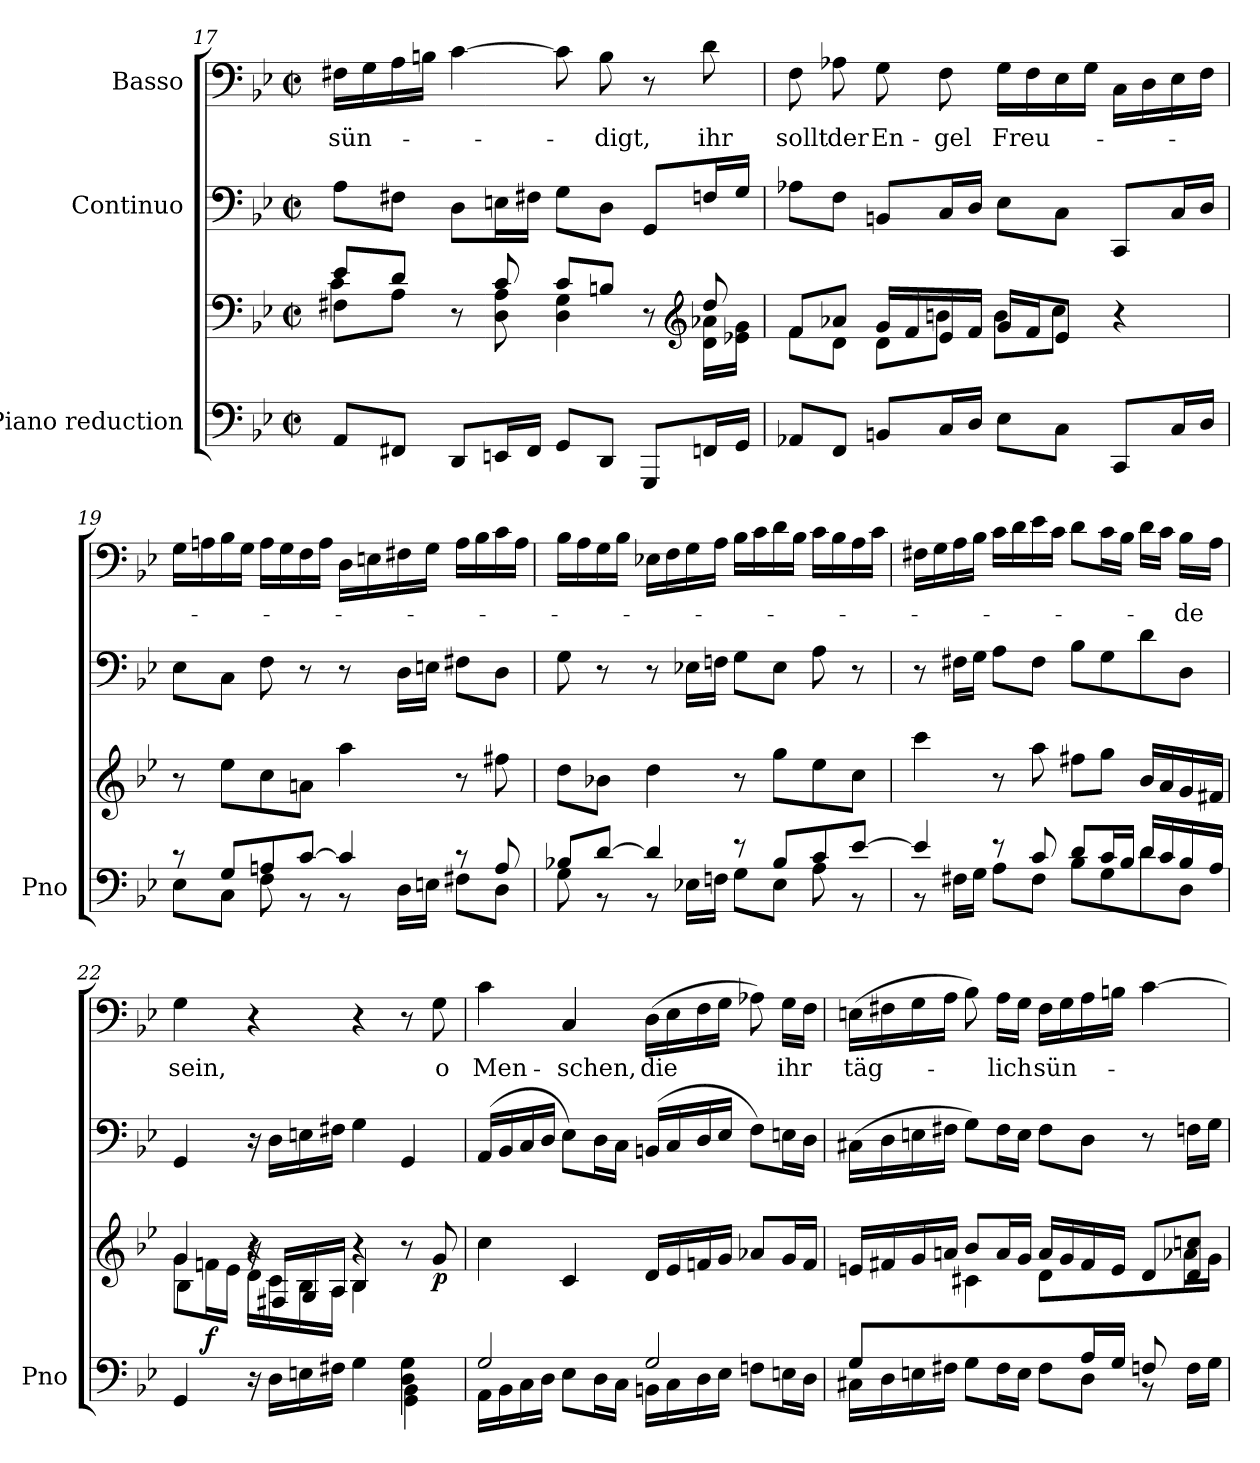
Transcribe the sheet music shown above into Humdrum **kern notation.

**kern	**kern	**dynam	**kern	**dynam	**kern	**text
*part3	*part3	*part3	*part2	*part2	*part1	*part1
*staff4	*staff3	*staff3/4	*staff2	*staff2	*staff1	*staff1
*I"Piano reduction	*	*	*I"Continuo	*	*I"Basso	*
*I'Pno	*	*	*	*	*	*
*clefF4	*clefF4	*	*clefF4	*	*clefF4	*
*k[b-e-]	*k[b-e-]	*	*k[b-e-]	*	*k[b-e-]	*
*M2/2	*M2/2	*	*M2/2	*	*M2/2	*
*met(c|)	*met(c|)	*	*met(c|)	*	*met(c|)	*
=17	=17	=17	=17	=17	=17	=17
*	*^	*	*	*	*	*
*	*	*^	*	*	*	*	*
!	!	!	!	!	!	!	!	!LO:LY:b
8AA/L	8e-/L	8F#X\L	4c\	.	8A\L	.	16F#X\LL	sün-
.	.	.	.	.	.	.	16G\	.
8FF#X/J	8d/J	8A\J	.	.	8F#X\J	.	16A\	.
.	.	.	.	.	.	.	16Bn\JJ	.
8DD/L	8r	8ryy	4ryy	.	8D\L	.	[4c\	.
16EEn/L	8c/	8D\ 8A\	.	.	16En\L	.	.	.
16FF#/JJ	.	.	.	.	16F#X\JJ	.	.	.
8GG/L	8c/L	4D\ 4G\	2ryy	.	8G\L	.	8c\]	.
!	!	!	!	!	!	!	!	!LO:LY:b
8DD/J	8Bn/J	.	.	.	8D\J	.	8B\	-digt,
8GGG/L	8r	8ryy	.	.	8GG/L	.	8r	.
*	*clefG2	*	*	*	*	*	*	*
!	!	!	!	!	!	!	!	!LO:LY:b
16FFn/L	8dd/	16d\ 16a-X\LL	.	.	16Fn/L	.	8d\	ihr
16GG/JJ	.	16e-X\ 16g\JJ	.	.	16G/JJ	.	.	.
*	*	*v	*v	*	*	*	*	*
!!LO:PB:g=z
=18	=18	=18	=18	=18	=18	=18	=18
!	!	!	!	!	!	!	!LO:LY:b
8AA-X/L	8f/L	8f\L	.	8A-X\L	.	8F\	sollt
!	!	!	!	!	!	!	!LO:LY:b
8FF/J	8a-X/J	8d\J	.	8F\J	.	8A-X\	der
!	!	!	!	!	!	!	!LO:LY:b
8BBn/L	16g/LL	8d\L	.	8BBn/L	.	8G\	En-
.	16f/	.	.	.	.	.	.
!	!	!	!	!	!	!	!LO:LY:b
16C/L	16e-/	8bn\J	.	16C/L	.	8F\	-gel
16D/JJ	16f/JJ	.	.	16D/JJ	.	.	.
!	!	!	!	!	!	!	!LO:LY:b
8E-\L	16g/LL	8b\L	.	8E-\L	.	16G\LL	Freu-
.	16f/J	.	.	.	.	16F\	.
8C\J	8e-/J	8cc\J	.	8C\J	.	16E-\	.
.	.	.	.	.	.	16G\JJ	.
8CC/L	4r	4ryy	.	8CC/L	.	16C\LL	.
.	.	.	.	.	.	16D\	.
16C/L	.	.	.	16C/L	.	16E-\	.
16D/JJ	.	.	.	16D/JJ	.	16F\JJ	.
*	*v	*v	*	*	*	*	*
=19	=19	=19	=19	=19	=19	=19
*^	*	*	*	*	*	*
8r	8E-\L	8r	.	8E-\L	.	16G\LL	.
.	.	.	.	.	.	16An\	.
8G/L	8C\J	8ee-\L	.	8C\J	.	16B-\	.
.	.	.	.	.	.	16G\JJ	.
8An/	8F\	8cc\	.	8F\	.	16A\LL	.
.	.	.	.	.	.	16G\	.
[8c/J	8r	8an\J	.	8r	.	16F\	.
.	.	.	.	.	.	16A\JJ	.
4c/]	8r	4aa\	.	8r	.	16D\LL	.
.	.	.	.	.	.	16En\	.
.	16D\LL	.	.	16D\LL	.	16F#X\	.
.	16En\JJ	.	.	16En\JJ	.	16G\JJ	.
8r	8F#X\L	8r	.	8F#X\L	.	16A\LL	.
.	.	.	.	.	.	16B-\	.
8A/	8D\J	8ff#X\	.	8D\J	.	16c\	.
.	.	.	.	.	.	16A\JJ	.
=20	=20	=20	=20	=20	=20	=20	=20
8B-X/L	8G\	8dd\L	.	8G\	.	16B-\LL	.
.	.	.	.	.	.	16A\	.
[8d/J	8r	8b-X\J	.	8r	.	16G\	.
.	.	.	.	.	.	16B-\JJ	.
4d/]	8r	4dd\	.	8r	.	16E-X\LL	.
.	.	.	.	.	.	16F\	.
.	16E-X\LL	.	.	16E-X\LL	.	16G\	.
.	16Fn\JJ	.	.	16Fn\JJ	.	16A\JJ	.
8r	8G\L	8r	.	8G\L	.	16B-\LL	.
.	.	.	.	.	.	16c\	.
8B-/L	8E-\J	8gg\L	.	8E-\J	.	16d\	.
.	.	.	.	.	.	16B-\JJ	.
8c/	8A\	8ee-\	.	8A\	.	16c\LL	.
.	.	.	.	.	.	16B-\	.
[8e-/J	8r	8cc\J	.	8r	.	16A\	.
.	.	.	.	.	.	16c\JJ	.
=21	=21	=21	=21	=21	=21	=21	=21
4e-/]	8r	4ccc\	.	8r	.	16F#X\LL	.
.	.	.	.	.	.	16G\	.
.	16F#X\LL	.	.	16F#X\LL	.	16A\	.
.	16G\JJ	.	.	16G\JJ	.	16B-\JJ	.
8r	8A\L	8r	.	8A\L	.	16c\LL	.
.	.	.	.	.	.	16d\	.
8c/	8F#\J	8aa\	.	8F#\J	.	16e-\	.
.	.	.	.	.	.	16c\JJ	.
8d/L	8B-\L	8ff#X\L	.	8B-\L	.	8d\L	.
16c/L	8G\	8gg\J	.	8G\	.	16c\L	.
16B-/JJ	.	.	.	.	.	16B-\JJ	.
16d/LL	8d\	16b-/LL	.	8d\	.	16d\LL	.
16c/	.	16a/	.	.	.	16c\JJ	.
!	!	!	!	!	!	!	!LO:LY:b
16B-/	8D\J	16g/	.	8D\J	.	16B-\LL	-de
16A/JJ	.	16f#X/JJ	.	.	.	16A\JJ	.
!!LO:LB:g=z
=22	=22	=22	=22	=22	=22	=22	=22
*	*	*^	*	*	*	*	*
*	*	*	*^	*	*	*	*	*
!	!	!	!	!	!	!	!	!	!LO:LY:b
2.ryy	4GG/	4g/	8g\L	4B-\	.	4GG/	.	4G\	sein,
!	!	!	!	!	!LO:DY:b	!	!	!	!
.	.	.	16fn\L	.	f	.	.	.	.
.	.	.	16e-\JJ	.	.	.	.	.	.
.	16r	4r	16d\LL	16r	.	16r	.	4r	.
!	!	!	!	!	!	!	!LO:DY:b	!	!
.	16D\LL	.	16c\	16F#X/LL	.	16D\LL	other-dynamics	.	.
.	16En\	.	16B-\	16G/	.	16En\	.	.	.
.	16F#X\JJ	.	16A\JJ	16A/JJ	.	16F#X\JJ	.	.	.
.	4G\	4r	4B-\	4B-/	.	4G\	.	4r	.
4D\ 4G\	4GG\ 4BB-\	8r	4ryy	4ryy	.	4GG/	.	8r	.
!	!	!	!	!	!LO:DY:b	!	!	!	!LO:LY:b
.	.	8g/	.	.	p	.	.	8G\	o
*	*	*v	*v	*v	*	*	*	*	*
=23	=23	=23	=23	=23	=23	=23	=23
!	!	!	!	!	!LO:DY:b	!	!LO:LY:b
2G/	16AA\LL	4cc\	.	(<16AA/LL	other-dynamics	4c\	Men-
.	16BB-\	.	.	16BB-/	.	.	.
.	16C\	.	.	16C/	.	.	.
.	16D\JJ	.	.	16D/JJ	.	.	.
!	!	!	!	!	!	!	!LO:LY:b
.	8E-\L	4c/	.	8E-\L)	.	4C/	-schen,
.	16D\L	.	.	16D\L	.	.	.
.	16C\JJ	.	.	16C\JJ	.	.	.
!	!	!	!	!	!	!	!LO:LY:b
2G/	16BBn\LL	16d/LL	.	(<16BBn/LL	.	(16D\LL	die
.	16C\	16e-/	.	16C/	.	16E-\	.
.	16D\	16fn/	.	16D/	.	16F\	.
.	16E-\JJ	16g/JJ	.	16E-/JJ	.	16G\JJ	.
.	8Fn\L	8a-X/L	.	8F\L)	.	8A-X\)	.
!	!	!	!	!	!	!	!LO:LY:b
.	16En\L	16g/L	.	16En\L	.	16G\LL	ihr
.	16D\JJ	16f/JJ	.	16D\JJ	.	16F\JJ	.
=24	=24	=24	=24	=24	=24	=24	=24
*	*	*^	*	*	*	*	*
!	!	!	!	!	!	!	!	!LO:LY:b
4G\	16C#X\LL	16en/LL	4ryy	.	(16C#X\LL	.	(16En\LL	täg-
.	16D\	16f#X/	.	.	16D\	.	16F#X\	.
.	16En\	16g/	.	.	16En\	.	16G\	.
.	16F#X\JJ	16an/JJ	.	.	16F#X\JJ	.	16A\JJ	.
4.ryy	8G\L	8b-/L	4c#X\	.	8G\L)	.	8B-\)	.
!	!	!	!	!	!	!	!	!LO:LY:b
.	16F#\L	16a/L	.	.	16F#\L	.	16A\LL	-lich
.	16E\JJ	16g/JJ	.	.	16E\JJ	.	16G\JJ	.
!	!	!	!	!	!	!	!	!LO:LY:b
.	8F#\L	16a/LL	8d\L	.	8F#\L	.	16F#\LL	sün-
.	.	16g/	.	.	.	.	16G\	.
16A/L	8D\J	16f#/	4ryy	.	8D\J	.	16A\	.
16G/JJ	.	16e/JJ	.	.	.	.	16Bn\JJ	.
8Fn/L	8r	8d/L	.	.	8r	.	[4c\	.
8ryy	16F\LL	8d/ 8ccn/J	16a-X\L	.	16Fn\LL	.	.	.
.	16G\JJ	.	16g\JJ	.	16G\JJ	.	.	.
*v	*v	*	*	*	*	*	*	*
*	*v	*v	*	*	*	*	*
=	=	=	=	=	=	=
*-	*-	*-	*-	*-	*-	*-
